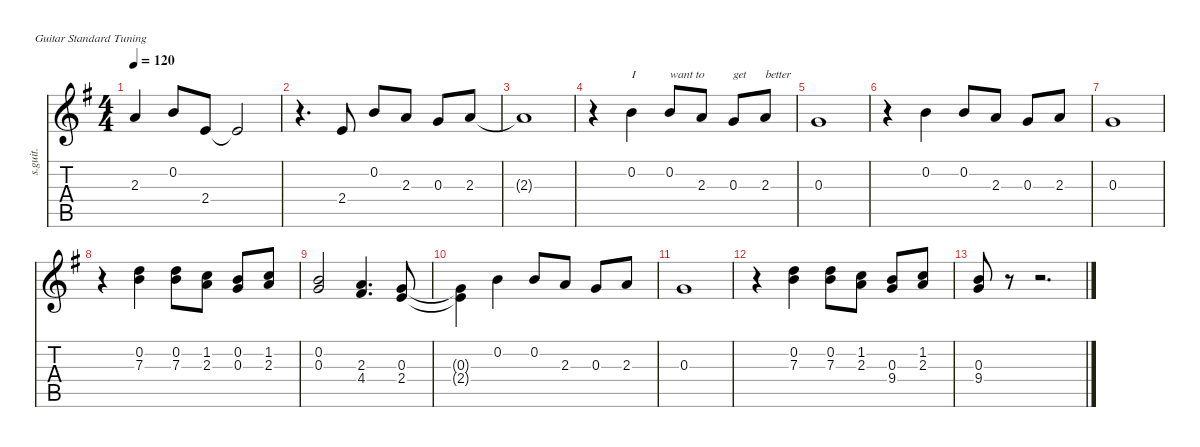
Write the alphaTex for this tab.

\defaultSystemsLayout 4
\hideDynamics
\bracketExtendMode nobrackets
\otherSystemsTrackNameOrientation horizontal
\track ("Track 1" "s.guit.") {instrument acousticguitarsteel}
\staff {score tabs}
\tuning (E4 B3 G3 D3 A2 E2)
\ts (4 4)
\tempo 120
\clef g2
\ks g
2.3{t acc forcenatural}.4{dy f beam Up} 0.2{acc forcenatural}.8{beam Up} 2.4{acc forcenatural}.8{beam Up} 2.4{t acc forcenatural}.2{beam Up} |
r.4{d beam Down} 2.4{acc forcenatural}.8{beam Up} 0.2{acc forcenatural}.8{beam Up} 2.3{acc forcenatural}.8{beam Up} 0.3{acc forcenatural}.8{beam Up} 2.3{acc forcenatural}.8{beam Up} |
2.3{t acc forcenatural}.1{beam Up} |
r.4{beam Down} 0.2{acc forcenatural}.4{txt "I" beam Down} 0.2{acc forcenatural}.8{txt "want to" beam Up} 2.3{acc forcenatural}.8{beam Up} 0.3{acc forcenatural}.8{txt "get" beam Up} 2.3{acc forcenatural}.8{txt "better" beam Up} |
0.3{acc forcenatural}.1{beam Up} |
r.4{beam Down} 0.2{acc forcenatural}.4{beam Down} 0.2{acc forcenatural}.8{beam Up} 2.3{acc forcenatural}.8{beam Up} 0.3{acc forcenatural}.8{beam Up} 2.3{acc forcenatural}.8{beam Up} |
0.3{acc forcenatural}.1{beam Up} |
r.4{beam Down} (0.2{acc forcenatural} 7.3{acc forcenatural}).4{beam Down} (0.2{acc forcenatural} 7.3{acc forcenatural}).8{beam Down} (1.2{acc forcenatural} 2.3{acc forcenatural}).8{beam Down} (0.2{acc forcenatural} 0.3{acc forcenatural}).8{beam Up} (1.2{acc forcenatural} 2.3{acc forcenatural}).8{beam Up} |
(0.2{acc forcenatural} 0.3{acc forcenatural}).2{beam Up} (4.4{acc #} 2.3{acc forcenatural}).4{d beam Up} (0.3{acc forcenatural} 2.4{acc forcenatural}).8{beam Up} |
(0.3{t acc forcenatural} 2.4{t acc forcenatural}).4{beam Down} 0.2{acc forcenatural}.4{beam Down} 0.2{acc forcenatural}.8{beam Up} 2.3{acc forcenatural}.8{beam Up} 0.3{acc forcenatural}.8{beam Up} 2.3{acc forcenatural}.8{beam Up} |
0.3{acc forcenatural}.1{beam Up} |
r.4{beam Down} (0.2{acc forcenatural} 7.3{acc forcenatural}).4{beam Down} (0.2{acc forcenatural} 7.3{acc forcenatural}).8{beam Down} (1.2{acc forcenatural} 2.3{acc forcenatural}).8{beam Down} (0.3{acc forcenatural} 9.4{acc forcenatural}).8{beam Up} (1.2{acc forcenatural} 2.3{acc forcenatural}).8{beam Up} |
(0.3{acc forcenatural} 9.4{acc forcenatural}).8{beam Up} r.8{beam Up} r.2{d beam Up}
